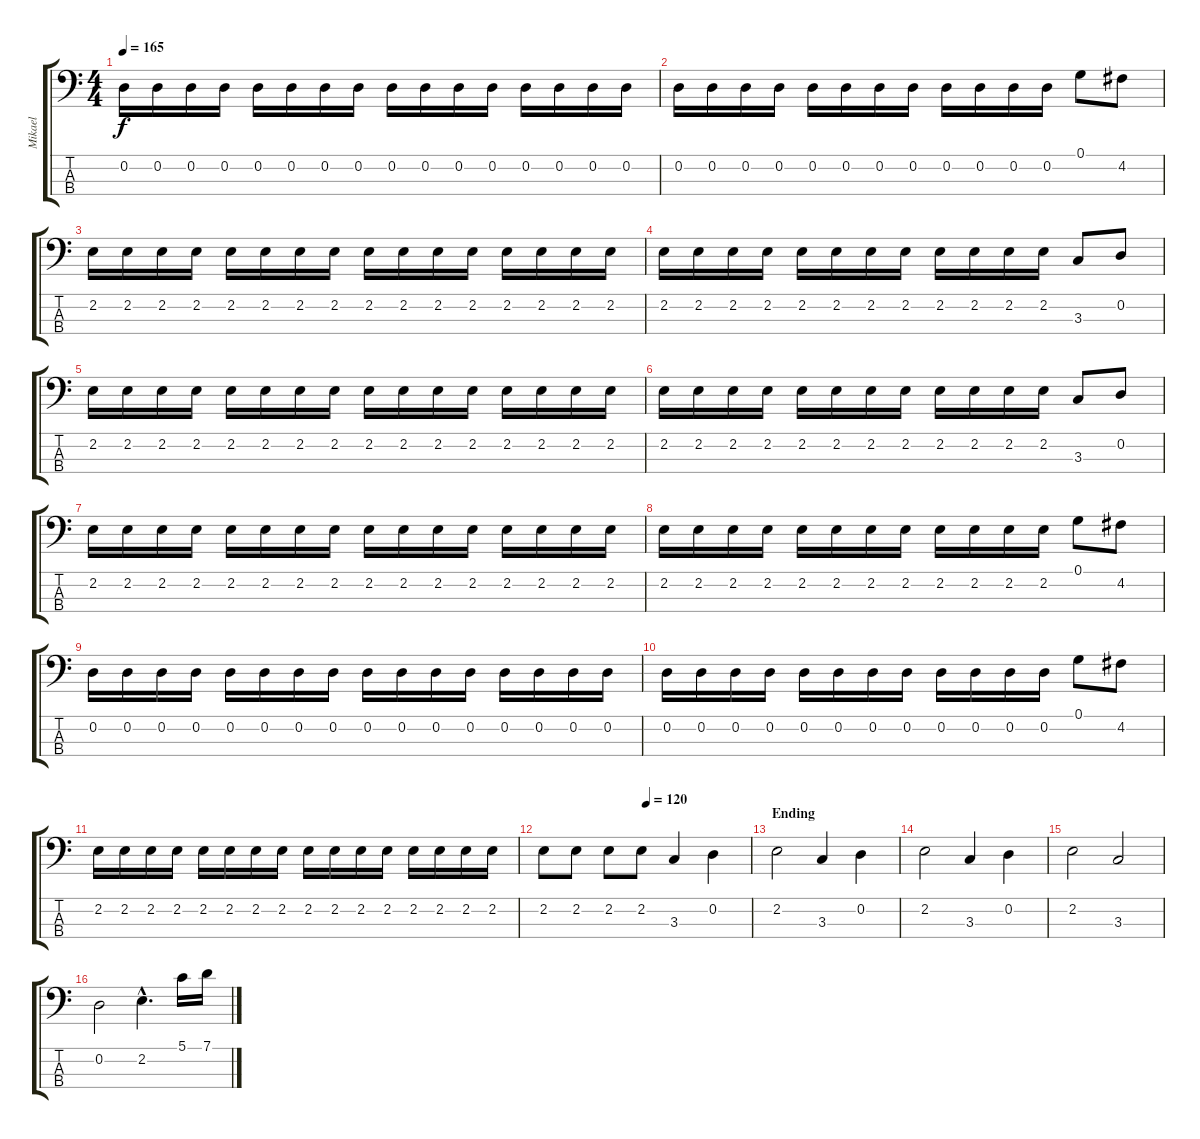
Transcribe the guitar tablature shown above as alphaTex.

\track ("Mikael" "Mikael") {instrument electricbasspick}
\staff {score tabs}
\tuning (G2 D2 A1 E1) {hide}
\ts (4 4)
\tempo 165
\clef f4
\ks c
0.2.16{dy f} 0.2.16 0.2.16 0.2.16 0.2.16 0.2.16 0.2.16 0.2.16 0.2.16 0.2.16 0.2.16 0.2.16 0.2.16 0.2.16 0.2.16 0.2.16 |
0.2.16 0.2.16 0.2.16 0.2.16 0.2.16 0.2.16 0.2.16 0.2.16 0.2.16 0.2.16 0.2.16 0.2.16 0.1.8 4.2.8 |
2.2.16 2.2.16 2.2.16 2.2.16 2.2.16 2.2.16 2.2.16 2.2.16 2.2.16 2.2.16 2.2.16 2.2.16 2.2.16 2.2.16 2.2.16 2.2.16 |
2.2.16 2.2.16 2.2.16 2.2.16 2.2.16 2.2.16 2.2.16 2.2.16 2.2.16 2.2.16 2.2.16 2.2.16 3.3.8 0.2.8 |
2.2.16 2.2.16 2.2.16 2.2.16 2.2.16 2.2.16 2.2.16 2.2.16 2.2.16 2.2.16 2.2.16 2.2.16 2.2.16 2.2.16 2.2.16 2.2.16 |
2.2.16 2.2.16 2.2.16 2.2.16 2.2.16 2.2.16 2.2.16 2.2.16 2.2.16 2.2.16 2.2.16 2.2.16 3.3.8 0.2.8 |
2.2.16 2.2.16 2.2.16 2.2.16 2.2.16 2.2.16 2.2.16 2.2.16 2.2.16 2.2.16 2.2.16 2.2.16 2.2.16 2.2.16 2.2.16 2.2.16 |
2.2.16 2.2.16 2.2.16 2.2.16 2.2.16 2.2.16 2.2.16 2.2.16 2.2.16 2.2.16 2.2.16 2.2.16 0.1.8 4.2.8 |
0.2.16 0.2.16 0.2.16 0.2.16 0.2.16 0.2.16 0.2.16 0.2.16 0.2.16 0.2.16 0.2.16 0.2.16 0.2.16 0.2.16 0.2.16 0.2.16 |
0.2.16 0.2.16 0.2.16 0.2.16 0.2.16 0.2.16 0.2.16 0.2.16 0.2.16 0.2.16 0.2.16 0.2.16 0.1.8 4.2.8 |
2.2.16 2.2.16 2.2.16 2.2.16 2.2.16 2.2.16 2.2.16 2.2.16 2.2.16 2.2.16 2.2.16 2.2.16 2.2.16 2.2.16 2.2.16 2.2.16 |
\tempo (120 0.5)
2.2.8 2.2.8 2.2.8 2.2.8 3.3.4 0.2.4 |
\section ("" "Ending")
2.2.2 3.3.4 0.2.4 |
2.2.2 3.3.4 0.2.4 |
2.2.2 3.3.2 |
0.2.2 2.2{hac}.4{d} 5.1.16 7.1.16
